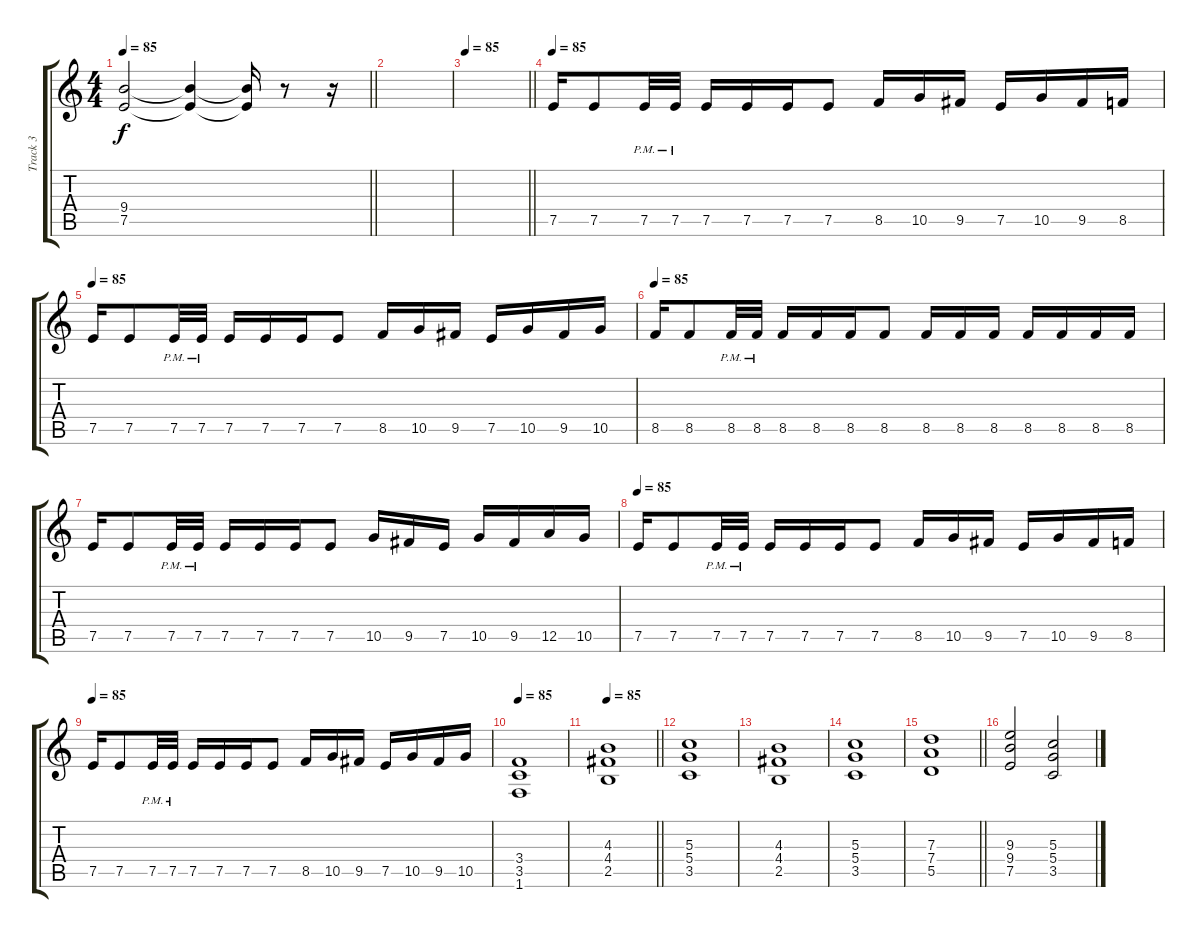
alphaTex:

\track ("Track 3" "Track 3") {instrument distortionguitar}
\staff {score tabs}
\tuning (E4 B3 G3 D3 A2 E2) {hide}
\ts (4 4)
\tempo 85
\clef g2
\barLineRight lightlight
\ks c
(9.4 7.5).2{dy f} (9.4{t} 7.5{t}).4 (9.4{t} 7.5{t}).16 r.8 r.16 |
|
\tempo 85
\barLineRight lightlight
|
\tempo 85
7.5.16 7.5.8 7.5{pm}.32 7.5{pm}.32 7.5.16 7.5.16 7.5.16 7.5.8 8.5.16 10.5.16 9.5.16 7.5.16 10.5.16 9.5.16 8.5.16 |
\tempo 85
7.5.16 7.5.8 7.5{pm}.32 7.5{pm}.32 7.5.16 7.5.16 7.5.16 7.5.8 8.5.16 10.5.16 9.5.16 7.5.16 10.5.16 9.5.16 10.5.16 |
\tempo 85
8.5.16 8.5.8 8.5{pm}.32 8.5{pm}.32 8.5.16 8.5.16 8.5.16 8.5.8 8.5.16 8.5.16 8.5.16 8.5.16 8.5.16 8.5.16 8.5.16 |
7.5.16 7.5.8 7.5{pm}.32 7.5{pm}.32 7.5.16 7.5.16 7.5.16 7.5.8 10.5.16 9.5.16 7.5.16 10.5.16 9.5.16 12.5.16 10.5.16 |
\tempo 85
7.5.16 7.5.8 7.5{pm}.32 7.5{pm}.32 7.5.16 7.5.16 7.5.16 7.5.8 8.5.16 10.5.16 9.5.16 7.5.16 10.5.16 9.5.16 8.5.16 |
\tempo 85
7.5.16 7.5.8 7.5{pm}.32 7.5{pm}.32 7.5.16 7.5.16 7.5.16 7.5.8 8.5.16 10.5.16 9.5.16 7.5.16 10.5.16 9.5.16 10.5.16 |
\tempo 85
(3.4 3.5 1.6).1 |
\tempo 85
\barLineRight lightlight
(4.3 4.4 2.5).1 |
(5.3 5.4 3.5).1 |
(4.3 4.4 2.5).1 |
(5.3 5.4 3.5).1 |
\barLineRight lightlight
(7.3 7.4 5.5).1 |
(9.3 9.4 7.5).2 (5.3 5.4 3.5).2
